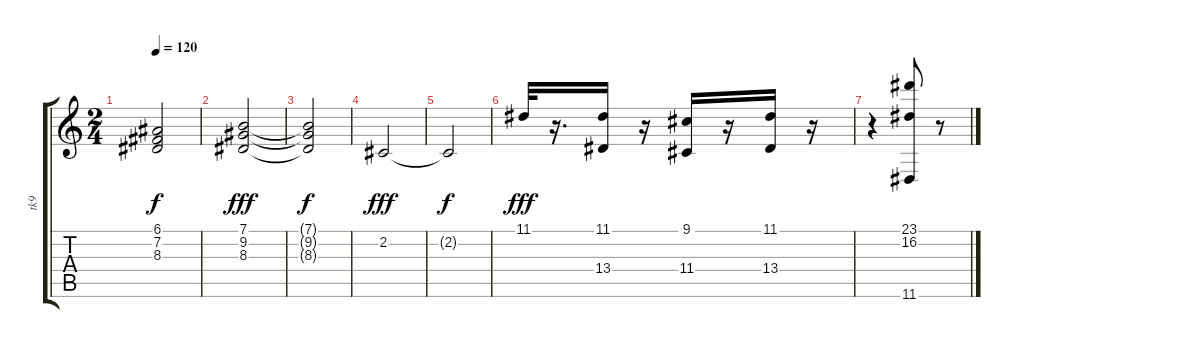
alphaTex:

\track ("tk9" "tk9") {instrument stringensemble1}
\staff {score tabs}
\tuning (E4 B3 G3 D3 A2 E2) {hide}
\ts (2 4)
\tempo 120
\clef g2
\ks c
(6.1{t} 7.2{t} 8.3{t}).2{dy f} |
(7.1 9.2 8.3).2{dy fff} |
(7.1{t} 9.2{t} 8.3{t}).2{dy f} |
2.2.2{dy fff} |
2.2{t}.2{dy f} |
11.1.32{dy fff} r.16{d} (11.1 13.4).16 r.16 (9.1 11.4).16 r.16 (11.1 13.4).16 r.16 |
r.4 (23.1 16.2 11.6).8 r.8
